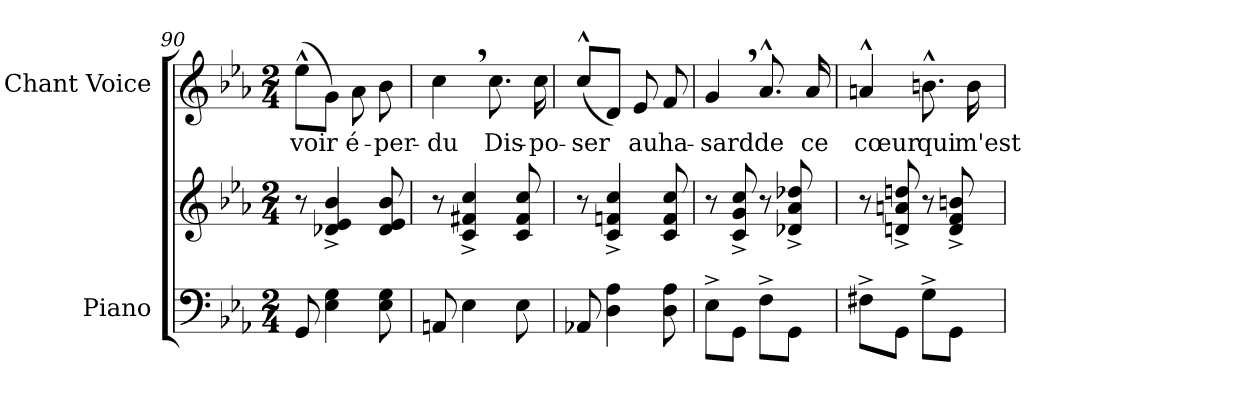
**kern	**kern	**kern	**text
*part2	*part2	*part1	*part1
*staff3	*staff2	*staff1	*staff1
*I"Piano	*	*I"Chant Voice	*
*I'Pno	*	*	*
*clefF4	*clefG2	*clefG2	*
*k[b-e-a-]	*k[b-e-a-]	*k[b-e-a-]	*
*M2/4	*M2/4	*M2/4	*
=90	=90	=90	=90
!	!	!	!LO:LY:b
8GG/	8r	(>8ee-^^\L	voir
4E-\ 4G\	4d-X/^ 4e-/^ 4b-/^	8g\J)	.
!	!	!	!LO:LY:b
.	.	8a-\	é-
!	!	!	!LO:LY:b
8E-\ 8G\	8d-/ 8e-/ 8b-/	8b-\	-per-
=91	=91	=91	=91
!	!	!	!LO:LY:b
8AAn/	8r	4cc,\	-du
4E-\	4c/^ 4f#X/^ 4cc/^	.	.
!	!	!	!LO:LY:b
.	.	8.cc\	Dis-
8E-\	8c/ 8f#/ 8cc/	.	.
!	!	!	!LO:LY:b
.	.	16cc\	-po-
=92	=92	=92	=92
!	!	!	!LO:LY:b
8AA-X/	8r	(<8cc^^/L	-ser
4D\ 4A-\	4c/^ 4fn/^ 4cc/^	8d/J)	.
!	!	!	!LO:LY:b
.	.	8e-/	au
!	!	!	!LO:LY:b
8D\ 8A-\	8c/ 8f/ 8cc/	8f/	ha-
=93	=93	=93	=93
!	!	!	!LO:LY:b
8E-^\L	8r	4g,/	-sard
8GG\J	8c/^ 8g/^ 8cc/^	.	.
!	!	!	!LO:LY:b
8F^\L	8r	8.a-^^/	de
8GG\J	8d-X/^ 8a-/^ 8dd-X/^	.	.
!	!	!	!LO:LY:b
.	.	16a-/	ce
=94	=94	=94	=94
!	!	!	!LO:LY:b
8F#X^\L	8r	4an^^/	cœur
8GG\J	8dn/^ 8an/^ 8ddn/^	.	.
!	!	!	!LO:LY:b
8G^\L	8r	8.bn^^\	qui
8GG\J	8d/^ 8f/^ 8bn/^	.	.
!	!	!	!LO:LY:b
.	.	16b\	m'est
=	=	=	=
*-	*-	*-	*-
